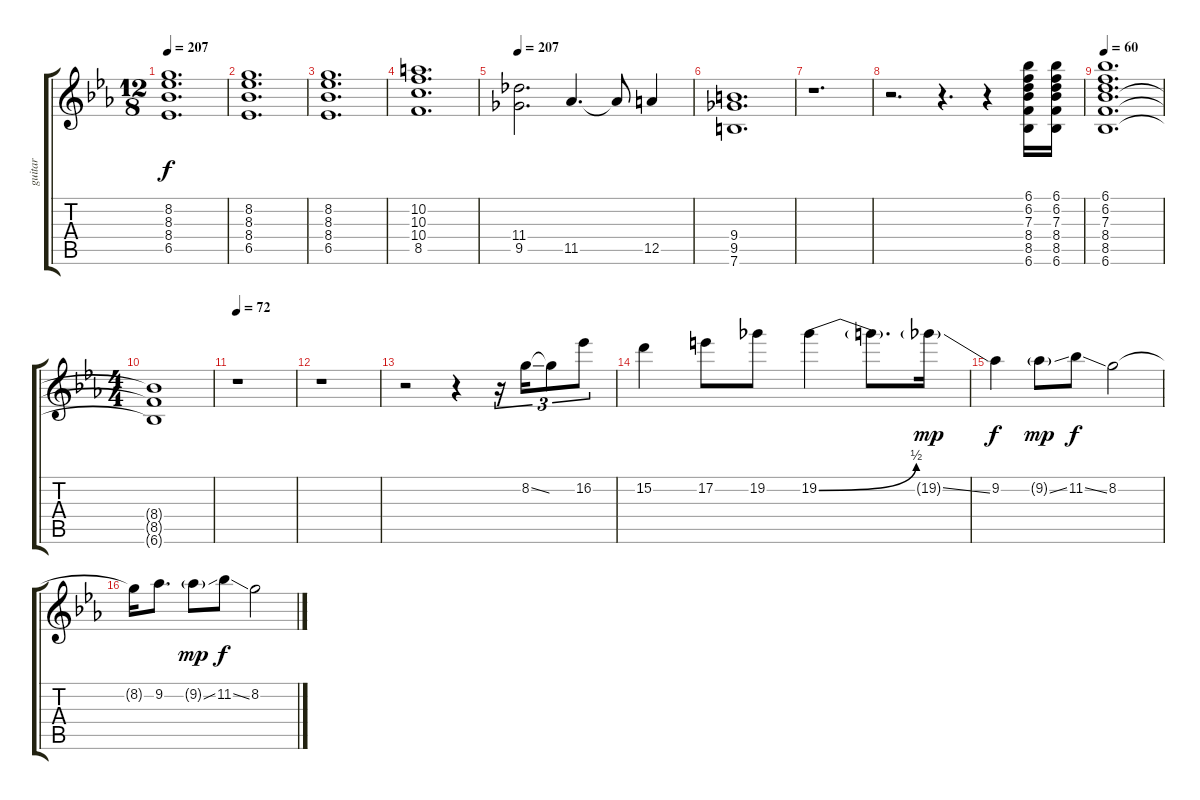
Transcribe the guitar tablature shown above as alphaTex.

\track ("guitar" "guitar") {instrument acousticguitarsteel}
\staff {score tabs}
\tuning (E4 B3 G3 D3 A2 E2) {hide}
\ts (12 8)
\tempo 207
\clef g2
\ks eb
(8.2 8.3 8.4 6.5).1{d dy f} |
(8.2 8.3 8.4 6.5).1{d} |
(8.2 8.3 8.4 6.5).1{d} |
(10.2 10.3 10.4 8.5).1{d} |
\tempo 207
(11.4 9.5).2{d} 11.5.4{d} 11.5{t}.8 12.5.4 |
(9.4 9.5 7.6).1{d} |
r.1{d} |
r.2{d} r.4{d} r.4 (6.1 6.2 7.3 8.4 8.5 6.6).16 (6.1 6.2 7.3 8.4 8.5 6.6).16 |
\tempo 60
(6.1 6.2 7.3 8.4 8.5 6.6).1{d} |
\ts (4 4)
(8.4{t} 8.5{t} 6.6{t}).1 |
\tempo 72
r.1 |
r.1 |
r.2{volume 14} r.4 r.16{tu (3 2)} 8.2{ss}.16{tu (3 2)} 8.2{t}.8{tu (3 2)} 16.2.8{tu (3 2)} |
15.2.4 17.2.8 19.2.8 19.2{be (bend 0 0 60 2)}.4 19.2{t}.8{d} 19.2{ss g}.16{dy mp} |
9.2.4{dy f} 9.2{ss g}.8{dy mp} 11.2{ss}.8{dy f} 8.2.2 |
8.2{t}.16 9.2.8{d} 9.2{ss g}.8{dy mp} 11.2{ss}.8{dy f} 8.2.2
